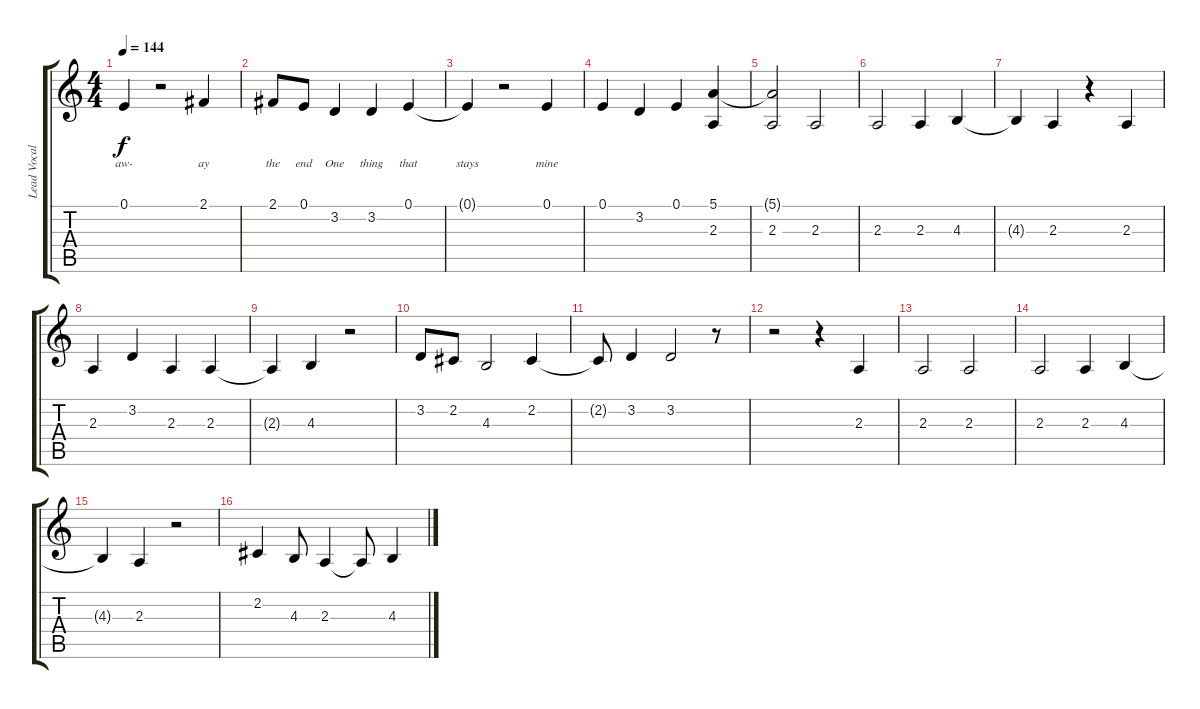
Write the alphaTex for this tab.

\track ("Lead Vocals" "Lead Vocal") {instrument lead6voice}
\staff {score tabs}
\tuning (E4 B3 G3 D3 A2 E2) {hide}
\ts (4 4)
\tempo 144
\clef g2
\ks c
0.1{t}.4{lyrics (0 "aw-") lyrics (1 "") lyrics (2 "") lyrics (3 "") lyrics (4 "") dy f} r.2 2.1.4{lyrics (0 "ay") lyrics (1 "") lyrics (2 "") lyrics (3 "") lyrics (4 "")} |
2.1.8{lyrics (0 "the") lyrics (1 "") lyrics (2 "") lyrics (3 "") lyrics (4 "")} 0.1.8{lyrics (0 "end") lyrics (1 "") lyrics (2 "") lyrics (3 "") lyrics (4 "")} 3.2.4{lyrics (0 "One") lyrics (1 "") lyrics (2 "") lyrics (3 "") lyrics (4 "")} 3.2.4{lyrics (0 "thing") lyrics (1 "") lyrics (2 "") lyrics (3 "") lyrics (4 "")} 0.1.4{lyrics (0 "that") lyrics (1 "") lyrics (2 "") lyrics (3 "") lyrics (4 "")} |
0.1{t}.4{lyrics (0 "stays") lyrics (1 "") lyrics (2 "") lyrics (3 "") lyrics (4 "")} r.2 0.1.4{lyrics (0 "mine") lyrics (1 "") lyrics (2 "") lyrics (3 "") lyrics (4 "")} |
0.1.4 3.2.4 0.1.4 (5.1 2.3).4 |
(5.1{t} 2.3).2 2.3.2 |
2.3.2 2.3.4 4.3.4 |
4.3{t}.4 2.3.4 r.4 2.3.4 |
2.3.4 3.2.4 2.3.4 2.3.4 |
2.3{t}.4 4.3.4 r.2 |
3.2.8 2.2.8 4.3.2 2.2.4 |
2.2{t}.8 3.2.4 3.2.2 r.8 |
r.2 r.4 2.3.4 |
2.3.2 2.3.2 |
2.3.2 2.3.4 4.3.4 |
4.3{t}.4 2.3.4 r.2 |
2.2.4 4.3.8 2.3.4 2.3{t}.8 4.3.4
